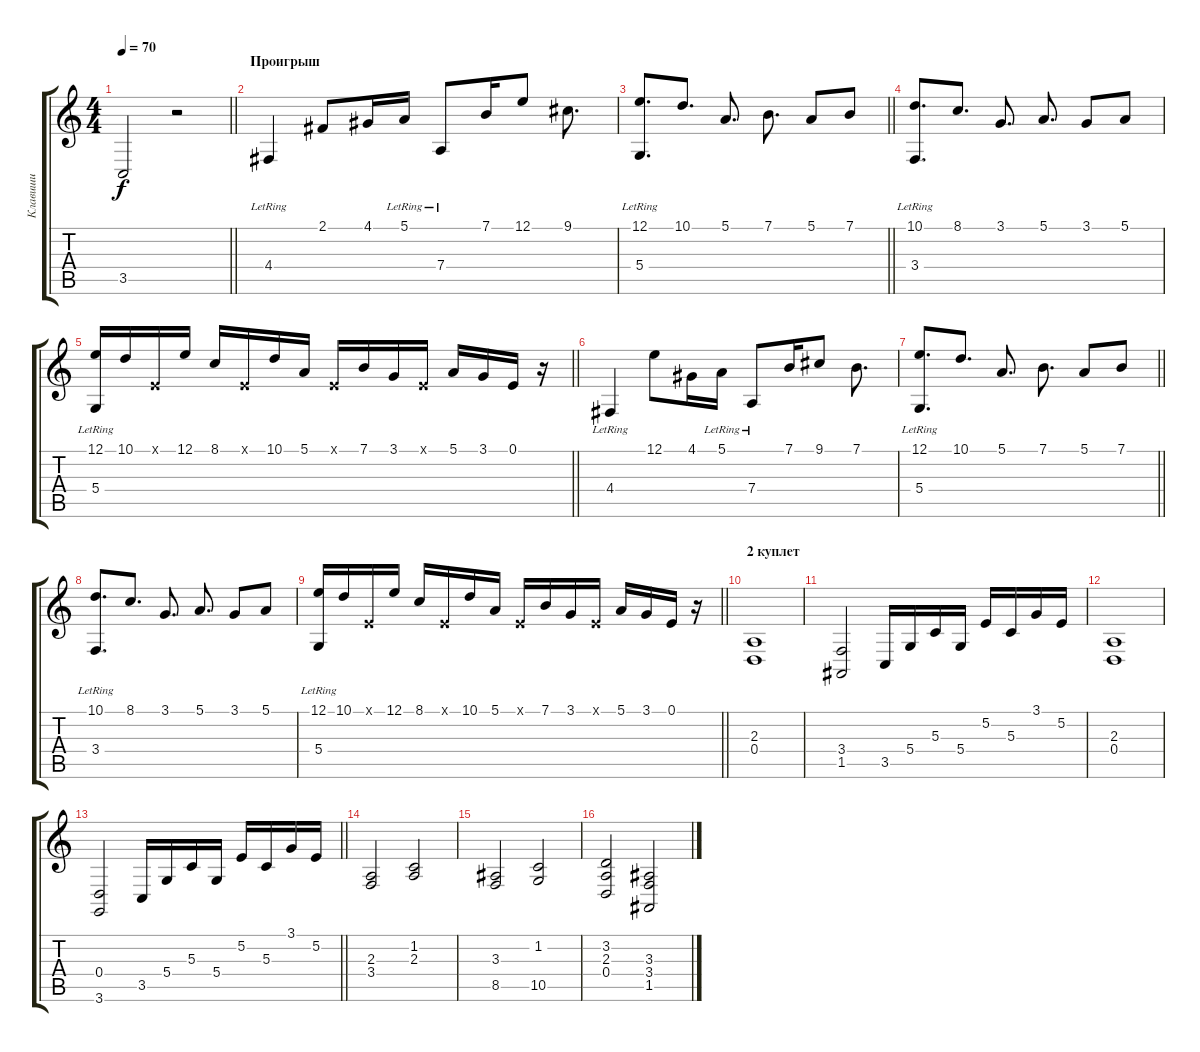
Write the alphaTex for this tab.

\track ("Клавиши" "Клавиши") {instrument stringensemble1}
\staff {score tabs}
\tuning (E4 B3 G3 D3 A2 E2) {hide}
\ts (4 4)
\tempo 70
\clef g2
\barLineRight lightlight
\ks c
3.5.2{dy f} r.2 |
\section ("" "Проигрыш")
4.4{lr}.4 2.1.8 4.1.16 5.1{lr}.16 7.4{lr}.8 7.1.16 12.1.8 9.1.8{d} |
\barLineRight lightlight
(12.1 5.4{lr}).8{d} 10.1.8{d} 5.1.8{d} 7.1.8{d} 5.1.8 7.1.8 |
(10.1 3.4{lr}).8{d} 8.1.8{d} 3.1.8{d} 5.1.8{d} 3.1.8 5.1.8 |
\barLineRight lightlight
(12.1 5.4{lr}).16 10.1.16 0.1{x}.16 12.1.16 8.1.16 0.1{x}.16 10.1.16 5.1.16 0.1{x}.16 7.1.16 3.1.16 0.1{x}.16 5.1.16 3.1.16 0.1.16 r.16 |
4.4{lr}.4 12.1.8 4.1.16 5.1{lr}.16 7.4{lr}.8 7.1.16 9.1.8 7.1.8{d} |
\barLineRight lightlight
(12.1 5.4{lr}).8{d} 10.1.8{d} 5.1.8{d} 7.1.8{d} 5.1.8 7.1.8 |
(10.1 3.4{lr}).8{d} 8.1.8{d} 3.1.8{d} 5.1.8{d} 3.1.8 5.1.8 |
\barLineRight lightlight
(12.1 5.4{lr}).16 10.1.16 0.1{x}.16 12.1.16 8.1.16 0.1{x}.16 10.1.16 5.1.16 0.1{x}.16 7.1.16 3.1.16 0.1{x}.16 5.1.16 3.1.16 0.1.16 r.16 |
\section ("" "2 куплет")
(2.3 0.4).1 |
(3.4 1.5).2 3.5.16 5.4.16 5.3.16 5.4.16 5.2.16 5.3.16 3.1.16 5.2.16 |
(2.3 0.4).1 |
\barLineRight lightlight
(0.4 3.6).2 3.5.16 5.4.16 5.3.16 5.4.16 5.2.16 5.3.16 3.1.16 5.2.16 |
(2.3 3.4).2 (1.2 2.3).2 |
(3.3 8.5).2 (1.2 10.5).2 |
(3.2 2.3 0.4).2 (3.3 3.4 1.5).2
